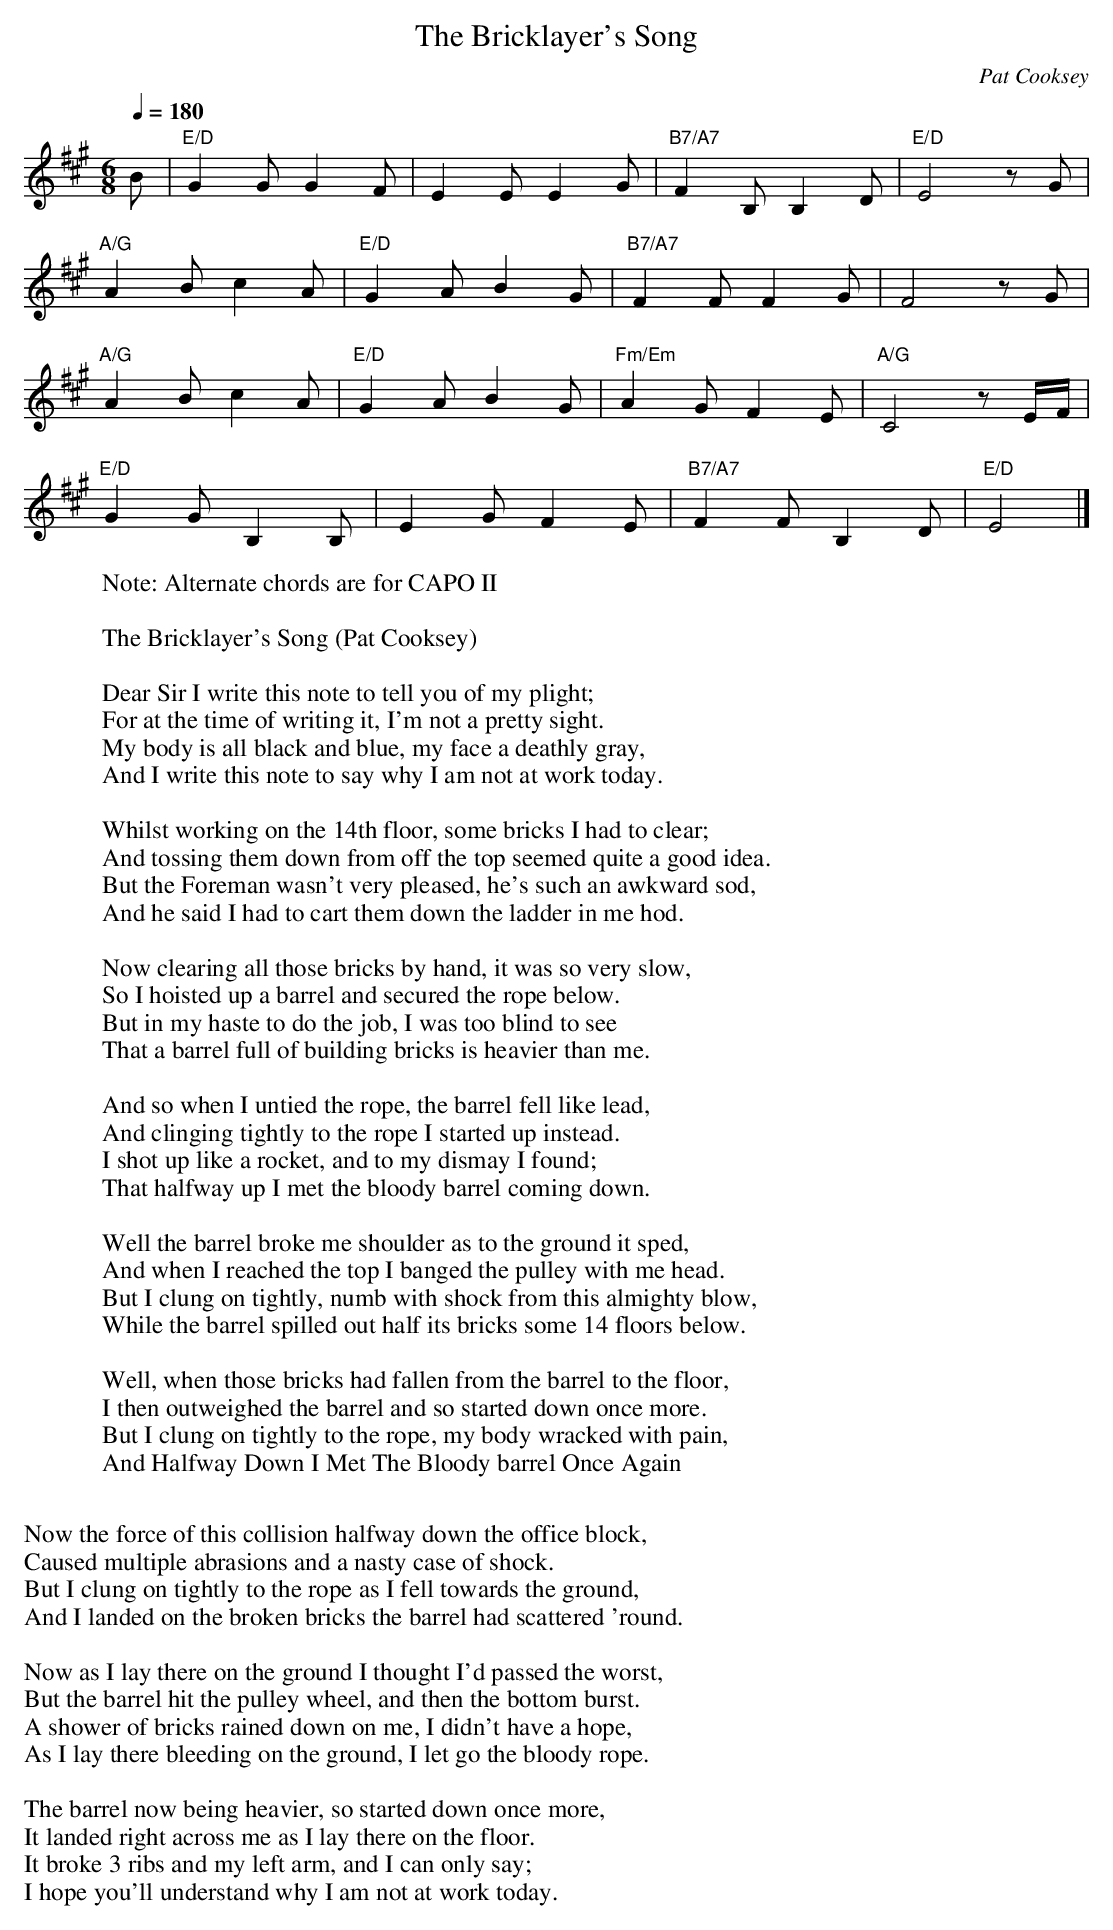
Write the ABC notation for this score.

X:1
T: The Bricklayer's Song
C: Pat Cooksey
M:6/8
L:1/8
Q:1/4=180
K:A
B | "E/D"G2 G G2 F | E2 E E2 G | "B7/A7"F2 B, B,2 D | "E/D"E4 z G |
"A/G"A2 B c2 A | "E/D"G2 A B2 G | "B7/A7"F2 F F2 G | F4 z G |
"A/G"A2 B c2 A | "E/D"G2 A B2 G | "Fm/Em"A2 G F2 E  | "A/G"C4 z E/F/ |
"E/D"G2 G B,2 B, | E2 G F2 E | "B7/A7"F2 F B,2 D | "E/D"E4  |]
W:Note: Alternate chords are for CAPO II
W:
W:The Bricklayer's Song (Pat Cooksey)
W:
W:Dear Sir I write this note to tell you of my plight;
W:For at the time of writing it, I'm not a pretty sight.
W:My body is all black and blue, my face a deathly gray,
W:And I write this note to say why I am not at work today.
W:
W:Whilst working on the 14th floor, some bricks I had to clear;
W:And tossing them down from off the top seemed quite a good idea.
W:But the Foreman wasn't very pleased, he's such an awkward sod,
W:And he said I had to cart them down the ladder in me hod.
W:
W:Now clearing all those bricks by hand, it was so very slow,
W:So I hoisted up a barrel and secured the rope below.
W:But in my haste to do the job, I was too blind to see
W:That a barrel full of building bricks is heavier than me.
W:
W:And so when I untied the rope, the barrel fell like lead,
W:And clinging tightly to the rope I started up instead.
W:I shot up like a rocket, and to my dismay I found;
W:That halfway up I met the bloody barrel coming down.
W:
W:Well the barrel broke me shoulder as to the ground it sped,
W:And when I reached the top I banged the pulley with me head.
W:But I clung on tightly, numb with shock from this almighty blow,
W:While the barrel spilled out half its bricks some 14 floors below.
W:
W:Well, when those bricks had fallen from the barrel to the floor,
W:I then outweighed the barrel and so started down once more.
W:But I clung on tightly to the rope, my body wracked with pain,
W:And Halfway Down I Met The Bloody barrel Once Again
W:
W:Now the force of this collision halfway down the office block,
W:Caused multiple abrasions and a nasty case of shock.
W:But I clung on tightly to the rope as I fell towards the ground,
W:And I landed on the broken bricks the barrel had scattered 'round.
W:
W:Now as I lay there on the ground I thought I'd passed the worst,
W:But the barrel hit the pulley wheel, and then the bottom burst.
W:A shower of bricks rained down on me, I didn't have a hope,
W:As I lay there bleeding on the ground, I let go the bloody rope.
W:
W:The barrel now being heavier, so started down once more,
W:It landed right across me as I lay there on the floor.
W:It broke 3 ribs and my left arm, and I can only say;
W:I hope you'll understand why I am not at work today.
